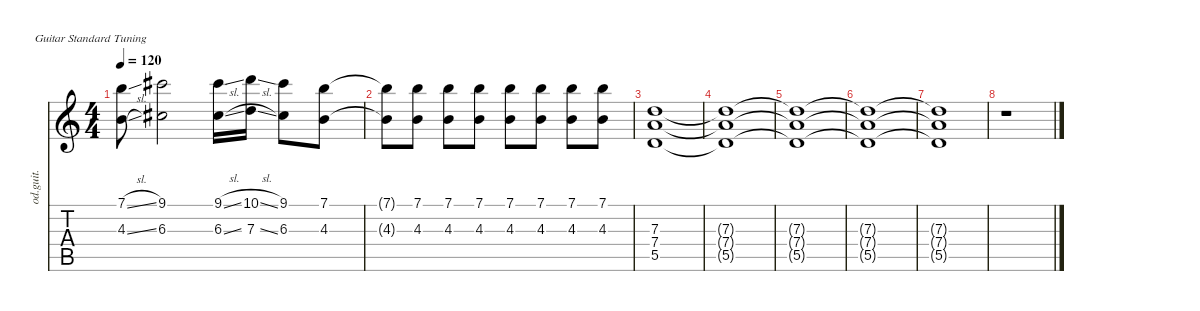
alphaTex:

\defaultSystemsLayout 4
\hideDynamics
\bracketExtendMode nobrackets
\track ("Overdriven Guitar 1" "od.guit.") {instrument overdrivenguitar}
\staff {score tabs}
\tuning (E4 B3 G3 D3 A2 E2)
\ts (4 4)
\tempo 120
\clef g2
\ks c
(7.1{sl} 4.3{sl}).8{dy mf beam Down} (9.1{acc #} 6.3{acc #}).2{beam Down} (9.1{sl acc #} 6.3{sl acc #}).16{beam Down} (10.1{sl} 7.3{sl}).16{beam Down} (9.1{acc #} 6.3{acc #}).8{beam Down} (7.1 4.3).8{beam Down} |
(7.1{t} 4.3{t}).8{beam Down} (7.1 4.3).8{beam Down} (7.1 4.3).8{beam Down} (7.1 4.3).8{beam Down} (7.1 4.3).8{beam Down} (7.1 4.3).8{beam Down} (7.1 4.3).8{beam Down} (7.1 4.3).8{beam Down} |
(7.3 7.4 5.5).1{beam Up} |
(7.3{t} 7.4{t} 5.5{t}).1{beam Down} |
(7.3{t} 7.4{t} 5.5{t}).1{beam Down} |
(7.3{t} 7.4{t} 5.5{t}).1{beam Down} |
(7.3{t} 7.4{t} 5.5{t}).1{beam Down} |
r.1{beam Down}
